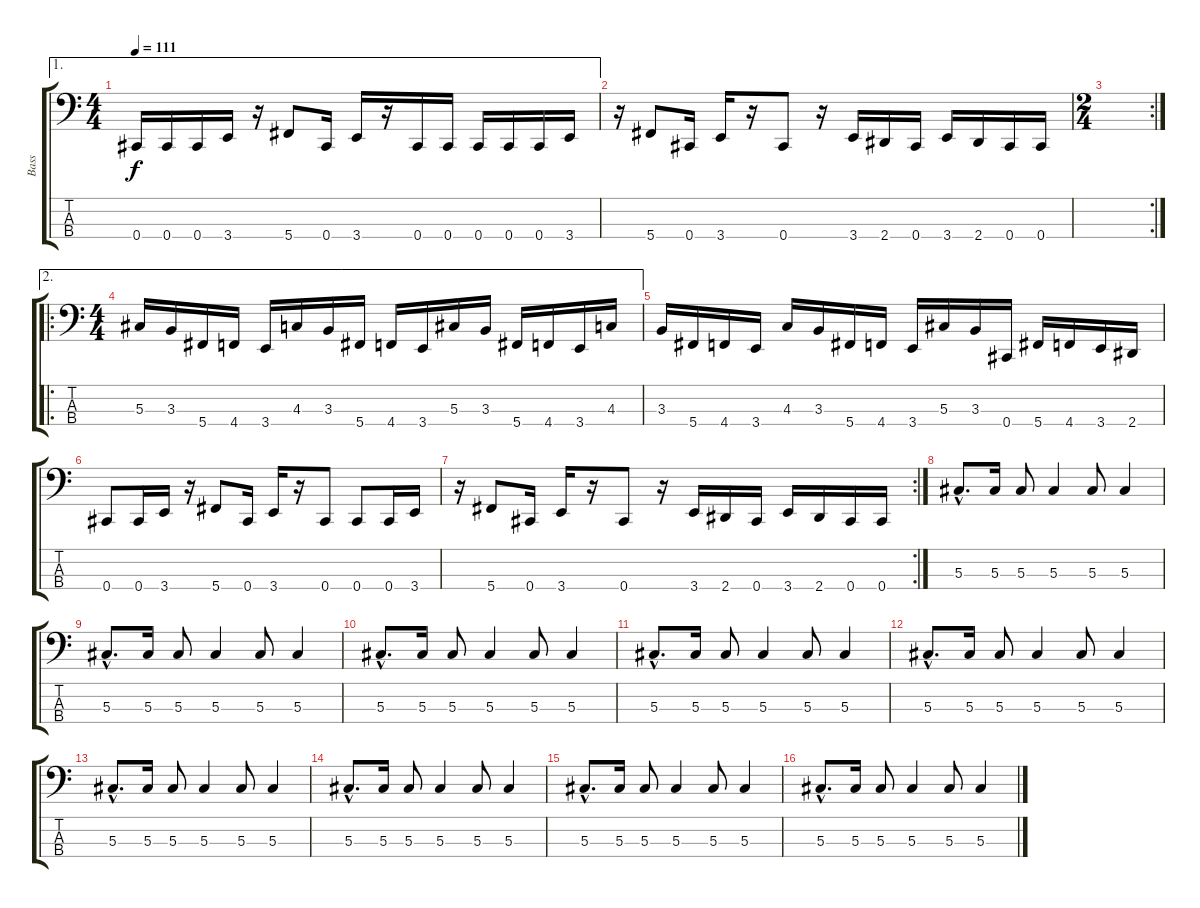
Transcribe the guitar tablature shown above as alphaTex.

\track ("Bass" "Bass") {instrument electricbasspick}
\staff {score tabs}
\tuning (Gb2 Db2 Ab1 Db1) {hide}
\ae 1
\ts (4 4)
\tempo 111
\clef f4
\ks c
0.4.16{dy f} 0.4.16 0.4.16 3.4.16 r.16 5.4.8 0.4.16 3.4.16 r.16 0.4.16 0.4.16 0.4.16 0.4.16 0.4.16 3.4.16 |
r.16 5.4.8 0.4.16 3.4.16 r.16 0.4.8 r.16 3.4.16 2.4.16 0.4.16 3.4.16 2.4.16 0.4.16 0.4.16 |
\rc 2
\ts (2 4)
|
\ae 2
\ro
\ts (4 4)
5.3.16 3.3.16 5.4.16 4.4.16 3.4.16 4.3.16 3.3.16 5.4.16 4.4.16 3.4.16 5.3.16 3.3.16 5.4.16 4.4.16 3.4.16 4.3.16 |
3.3.16 5.4.16 4.4.16 3.4.16 4.3.16 3.3.16 5.4.16 4.4.16 3.4.16 5.3.16 3.3.16 0.4.16 5.4.16 4.4.16 3.4.16 2.4.16 |
0.4.8 0.4.16 3.4.16 r.16 5.4.8 0.4.16 3.4.16 r.16 0.4.8 0.4.8 0.4.16 3.4.16 |
\rc 2
r.16 5.4.8 0.4.16 3.4.16 r.16 0.4.8 r.16 3.4.16 2.4.16 0.4.16 3.4.16 2.4.16 0.4.16 0.4.16 |
5.3{hac}.8{d} 5.3.16 5.3.8 5.3.4 5.3.8 5.3.4 |
5.3{hac}.8{d} 5.3.16 5.3.8 5.3.4 5.3.8 5.3.4 |
5.3{hac}.8{d} 5.3.16 5.3.8 5.3.4 5.3.8 5.3.4 |
5.3{hac}.8{d} 5.3.16 5.3.8 5.3.4 5.3.8 5.3.4 |
5.3{hac}.8{d} 5.3.16 5.3.8 5.3.4 5.3.8 5.3.4 |
5.3{hac}.8{d} 5.3.16 5.3.8 5.3.4 5.3.8 5.3.4 |
5.3{hac}.8{d} 5.3.16 5.3.8 5.3.4 5.3.8 5.3.4 |
5.3{hac}.8{d} 5.3.16 5.3.8 5.3.4 5.3.8 5.3.4 |
5.3{hac}.8{d} 5.3.16 5.3.8 5.3.4 5.3.8 5.3.4
